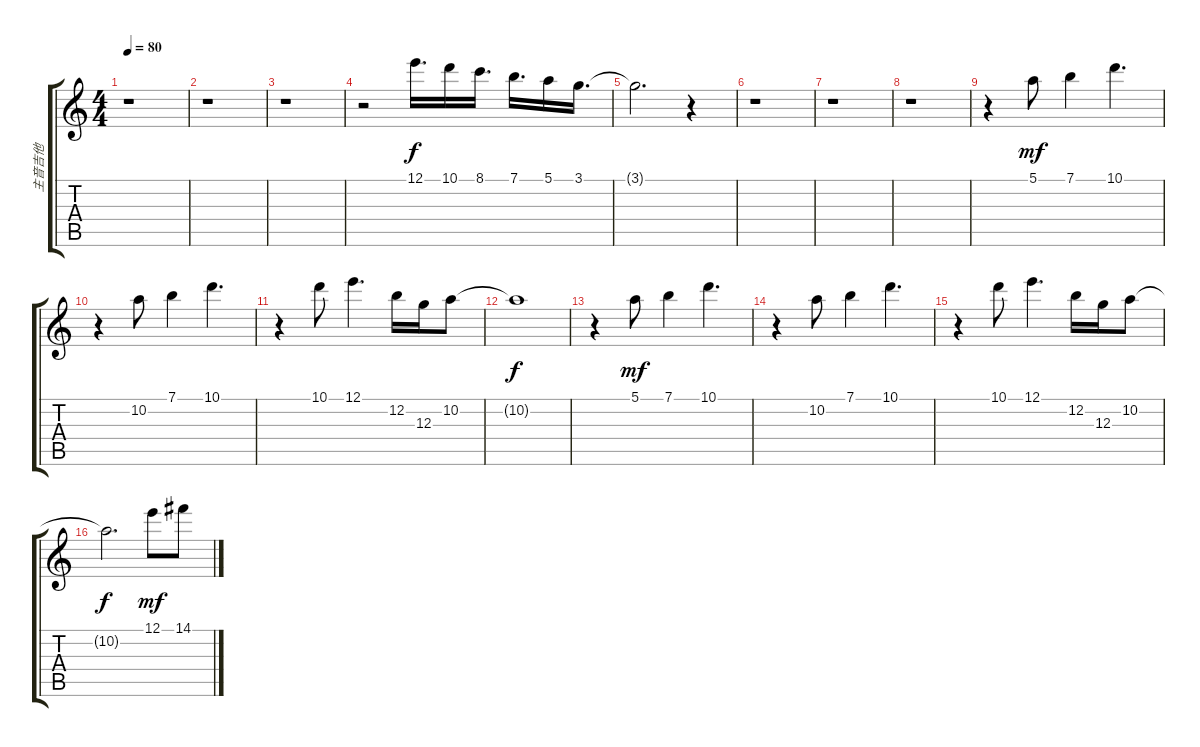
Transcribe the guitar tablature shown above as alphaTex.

\track ("主音吉他" "主音吉他") {instrument electricguitarclean}
\staff {score tabs}
\tuning (E4 B3 G3 D3 A2 E2) {hide}
\ts (4 4)
\tempo 80
\clef g2
\ks c
r.1{dy f instrument electricguitarclean} |
r.1 |
r.1 |
r.2 12.1.16{d} 10.1.16 8.1.16{d} 7.1.16{d} 5.1.16 3.1.16{d} |
3.1{t}.2{d} r.4 |
r.1 |
r.1 |
r.1 |
r.4 5.1.8{dy mf} 7.1.4 10.1.4{d} |
r.4 10.2.8 7.1.4 10.1.4{d} |
r.4 10.1.8 12.1.4{d} 12.2.16 12.3.16 10.2.8 |
10.2{t}.1{dy f} |
r.4 5.1.8{dy mf} 7.1.4 10.1.4{d} |
r.4 10.2.8 7.1.4 10.1.4{d} |
r.4 10.1.8 12.1.4{d} 12.2.16 12.3.16 10.2.8 |
10.2{t}.2{d dy f} 12.1.8{dy mf} 14.1.8
